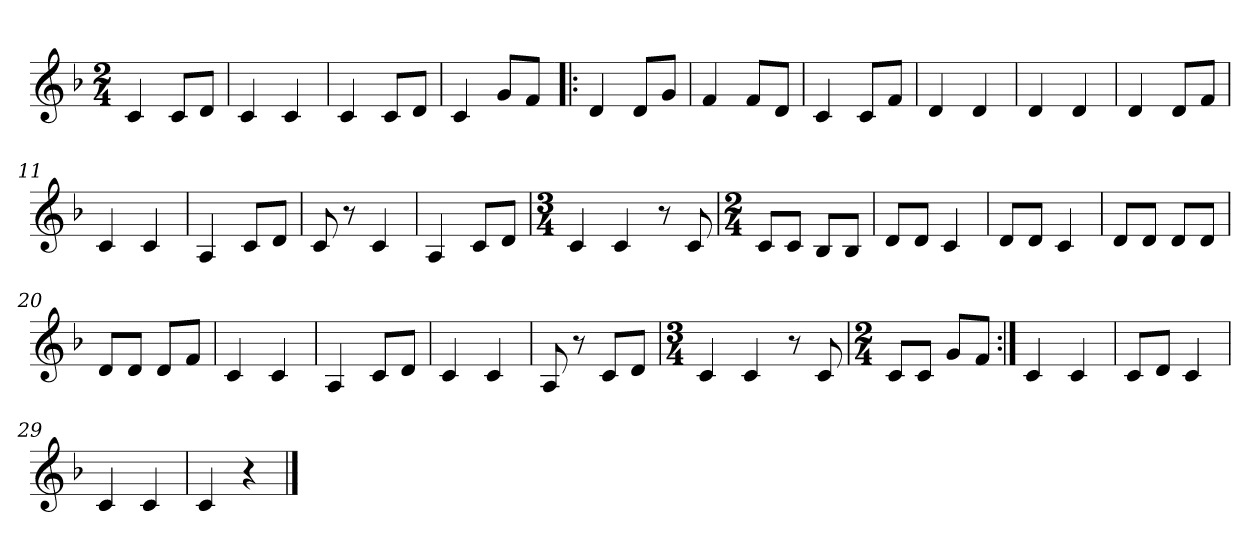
**kern
*part1
*staff1
*clefG2
*k[b-]
*M2/4
=1
4c/
8c/L
8d/J
=2
4c/
4c/
=3
4c/
8c/L
8d/J
=4
4c/
8g/L
8f/J
=5!|:
4d/
8d/L
8g/J
=6
4f/
8f/L
8d/J
=7
4c/
8c/L
8f/J
=8
4d/
4d/
=9
4d/
4d/
=10
4d/
8d/L
8f/J
=11
4c/
4c/
=12
4A/
8c/L
8d/J
=13
8c/
8r
4c/
=14
4A/
8c/L
8d/J
=15
*M3/4
4c/
4c/
8r
8c/
=16
*M2/4
8c/L
8c/J
8B-/L
8B-/J
=17
8d/L
8d/J
4c/
=18
8d/L
8d/J
4c/
=19
8d/L
8d/J
8d/L
8d/J
=20
8d/L
8d/J
8d/L
8f/J
=21
4c/
4c/
=22
4A/
8c/L
8d/J
=23
4c/
4c/
=24
8A/
8r
8c/L
8d/J
=25
*M3/4
4c/
4c/
8r
8c/
=26
*M2/4
8c/L
8c/J
8g/L
8f/J
=27:|!
4c/
4c/
=28
8c/L
8d/J
4c/
=29
4c/
4c/
=30
4c/
4r
==
*-
